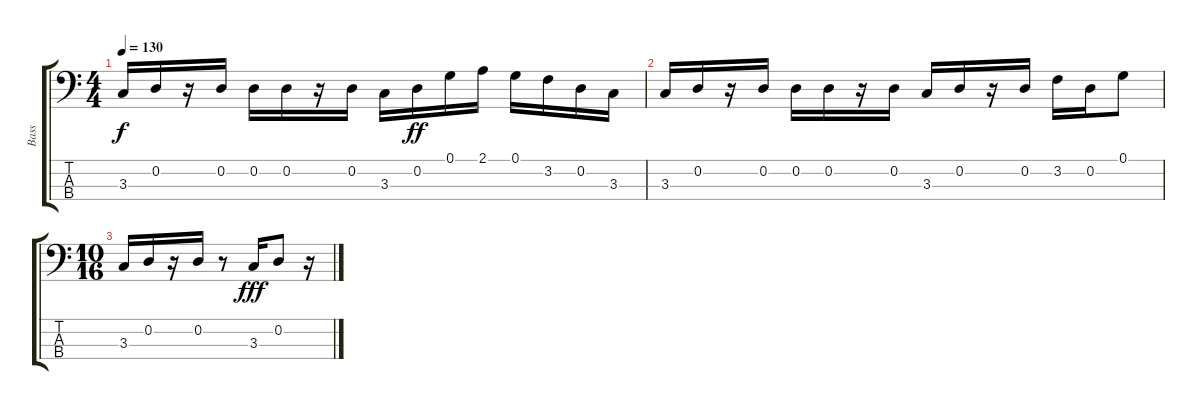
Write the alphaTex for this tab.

\track ("Bass" "Bass") {instrument electricbassfinger}
\staff {score tabs}
\tuning (G2 D2 A1 E1) {hide}
\ts (4 4)
\tempo 130
\clef f4
\ks c
3.3.16{dy f} 0.2.16 r.16 0.2.16 0.2.16 0.2.16 r.16 0.2.16 3.3.16 0.2.16{dy ff} 0.1.16 2.1.16 0.1.16 3.2.16 0.2.16 3.3.16 |
3.3.16 0.2.16 r.16 0.2.16 0.2.16 0.2.16 r.16 0.2.16 3.3.16 0.2.16 r.16 0.2.16 3.2.16 0.2.16 0.1.8 |
\ts (10 16)
3.3.16 0.2.16 r.16 0.2.16 r.8 3.3.16{dy fff} 0.2.8 r.16
